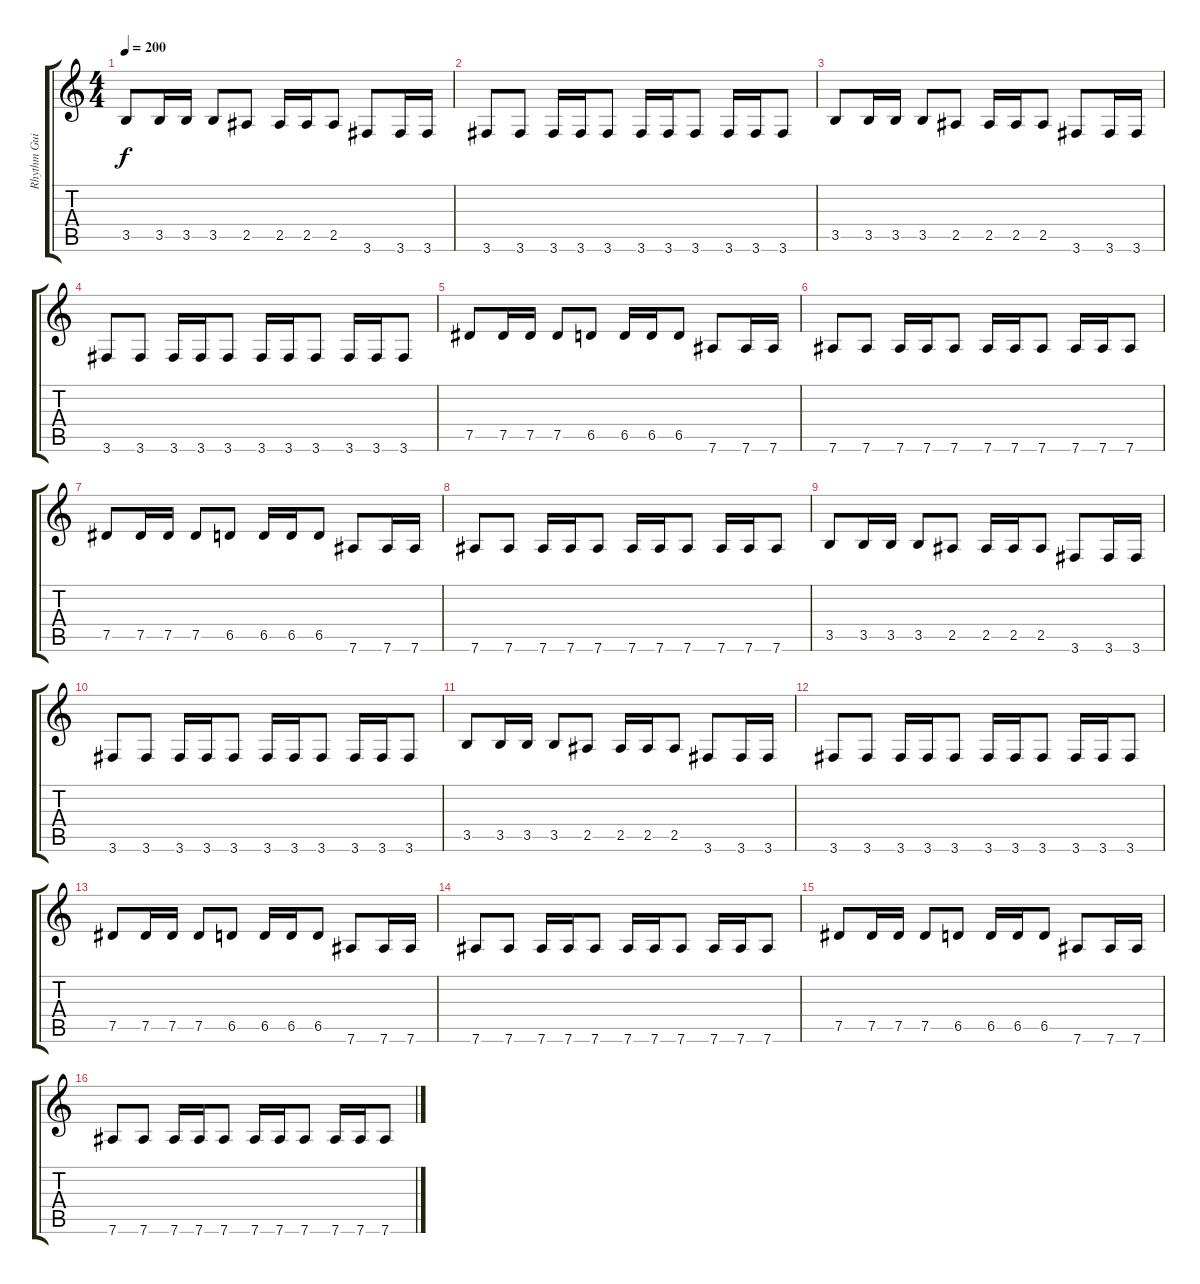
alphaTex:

\track ("Rhythm Guitar" "Rhythm Gui") {instrument distortionguitar}
\staff {score tabs}
\tuning (Eb4 Bb3 Gb3 Db3 Ab2 Eb2) {hide}
\ts (4 4)
\tempo 200
\clef g2
\ks c
3.5.8{dy f} 3.5.16 3.5.16 3.5.8 2.5.8 2.5.16 2.5.16 2.5.8 3.6.8 3.6.16 3.6.16 |
3.6.8 3.6.8 3.6.16 3.6.16 3.6.8 3.6.16 3.6.16 3.6.8 3.6.16 3.6.16 3.6.8 |
3.5.8 3.5.16 3.5.16 3.5.8 2.5.8 2.5.16 2.5.16 2.5.8 3.6.8 3.6.16 3.6.16 |
3.6.8 3.6.8 3.6.16 3.6.16 3.6.8 3.6.16 3.6.16 3.6.8 3.6.16 3.6.16 3.6.8 |
7.5.8{volume 14} 7.5.16 7.5.16 7.5.8 6.5.8 6.5.16 6.5.16 6.5.8 7.6.8 7.6.16 7.6.16 |
7.6.8 7.6.8 7.6.16 7.6.16 7.6.8 7.6.16 7.6.16 7.6.8 7.6.16 7.6.16 7.6.8 |
7.5.8{volume 12} 7.5.16 7.5.16 7.5.8 6.5.8 6.5.16 6.5.16 6.5.8 7.6.8 7.6.16 7.6.16 |
7.6.8 7.6.8 7.6.16 7.6.16 7.6.8 7.6.16 7.6.16 7.6.8 7.6.16 7.6.16 7.6.8 |
3.5.8{volume 10} 3.5.16 3.5.16 3.5.8 2.5.8 2.5.16 2.5.16 2.5.8 3.6.8 3.6.16 3.6.16 |
3.6.8 3.6.8 3.6.16 3.6.16 3.6.8 3.6.16 3.6.16 3.6.8 3.6.16 3.6.16 3.6.8 |
3.5.8{volume 8} 3.5.16 3.5.16 3.5.8 2.5.8 2.5.16 2.5.16 2.5.8 3.6.8 3.6.16 3.6.16 |
3.6.8 3.6.8 3.6.16 3.6.16 3.6.8 3.6.16 3.6.16 3.6.8 3.6.16 3.6.16 3.6.8 |
7.5.8{volume 6} 7.5.16 7.5.16 7.5.8 6.5.8 6.5.16 6.5.16 6.5.8 7.6.8 7.6.16 7.6.16 |
7.6.8 7.6.8 7.6.16 7.6.16 7.6.8 7.6.16 7.6.16 7.6.8 7.6.16 7.6.16 7.6.8 |
7.5.8{volume 4} 7.5.16 7.5.16 7.5.8 6.5.8 6.5.16 6.5.16 6.5.8 7.6.8 7.6.16 7.6.16 |
7.6.8 7.6.8 7.6.16 7.6.16 7.6.8 7.6.16 7.6.16 7.6.8 7.6.16 7.6.16 7.6.8
